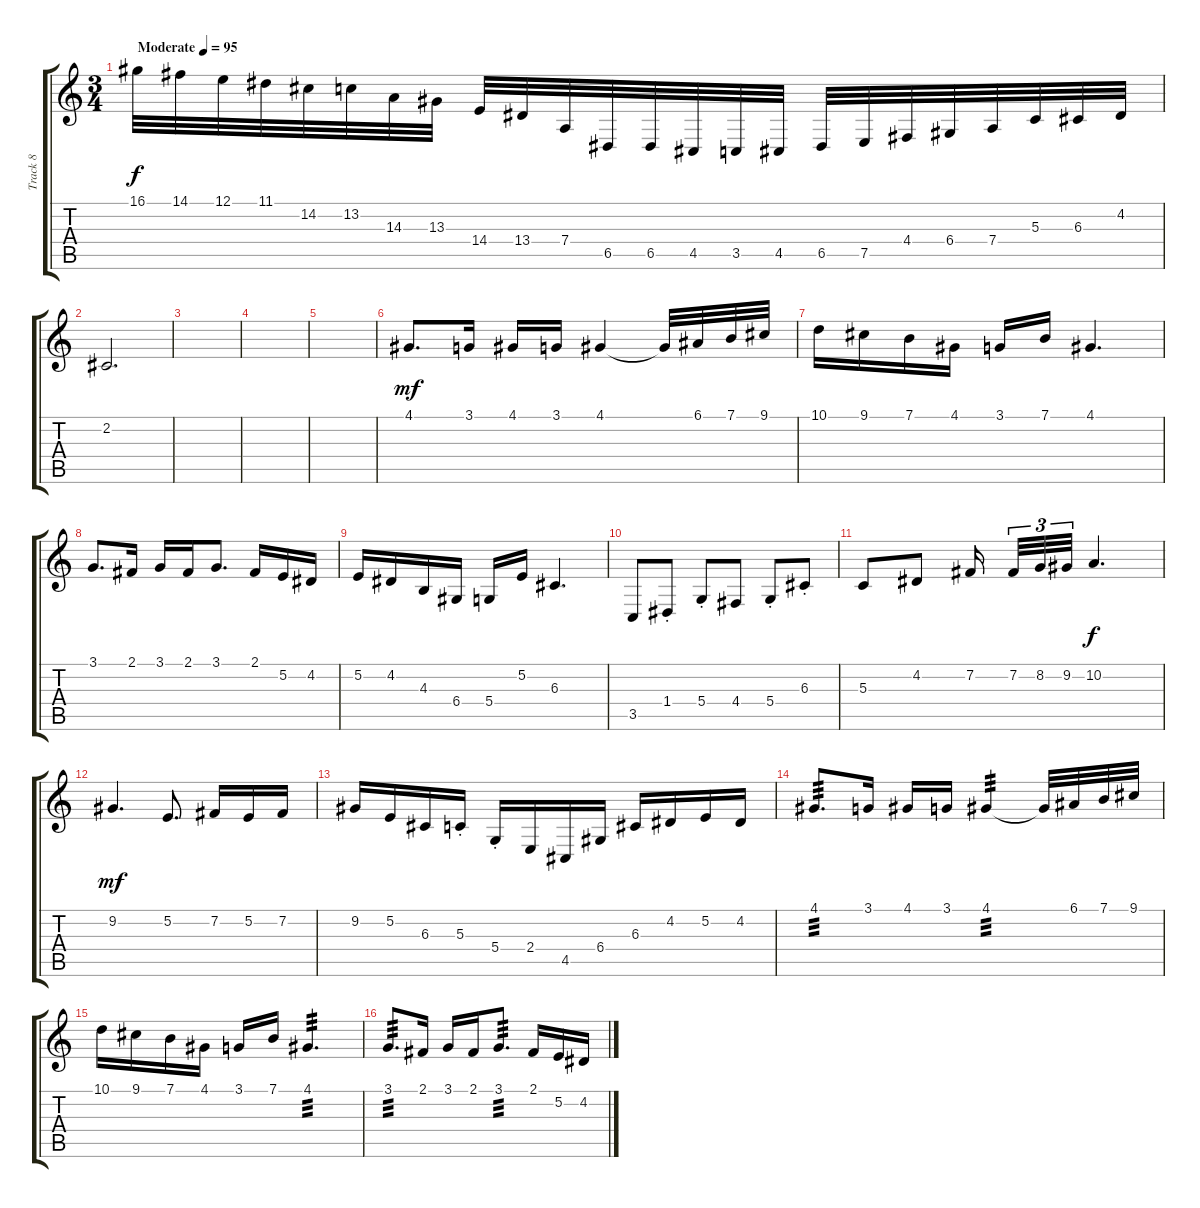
\track ("Track 8" "Track 8") {instrument orchestralharp}
\staff {score tabs}
\tuning (E4 B3 G3 D3 A2 E2) {hide}
\ts (3 4)
\tempo (95 "Moderate")
\clef g2
\ks c
16.1.32{dy f volume 4 instrument orchestralharp} 14.1.32{volume 13} 12.1.32 11.1.32 14.2.32 13.2.32 14.3.32 13.3.32 14.4.32 13.4.32 7.4.32 6.5.32 6.5.32 4.5.32 3.5.32 4.5.32 6.5.32 7.5.32 4.4.32 6.4.32 7.4.32 5.3.32 6.3.32 4.2.32 |
2.2.2{d instrument recorder} |
|
|
|
4.1.8{d dy mf} 3.1.16 4.1.16 3.1.16 4.1.4 4.1{t}.32 6.1.32 7.1.32 9.1.32 |
10.1.16 9.1.16 7.1.16 4.1.16 3.1.16 7.1.16 4.1.4{d} |
3.1.8{d} 2.1.16 3.1.16 2.1.16 3.1.8{d} 2.1.16 5.2.16 4.2.16 |
5.2.16 4.2.16 4.3.16 6.4.16 5.4.16 5.2.16 6.3.4{d} |
3.5.8 1.4{st}.8 5.4{st}.8 4.4.8 5.4{st}.8 6.3{st}.8 |
5.3.8 4.2.8 7.2.16{beam splitsecondary} 7.2.32{tu (3 2)} 8.2.32{tu (3 2)} 9.2.32{tu (3 2)} 10.2.4{d dy f} |
9.2.4{d dy mf} 5.2.8{d} 7.2.16 5.2.16 7.2.16 |
9.2.16 5.2.16 6.3.16 5.3{st}.16 5.4{st}.16 2.4.16 4.5.16 6.4.16 6.3.16 4.2.16 5.2.16 4.2.16 |
4.1.8{d tp 3 instrument musicbox} 3.1.16 4.1.16 3.1.16 4.1.4{tp 3} 4.1{t}.32 6.1.32 7.1.32 9.1.32 |
10.1.16 9.1.16 7.1.16 4.1.16 3.1.16 7.1.16 4.1.4{d tp 3} |
3.1.8{d tp 3} 2.1.16 3.1.16 2.1.16 3.1.8{d tp 3} 2.1.16 5.2.16 4.2.16
